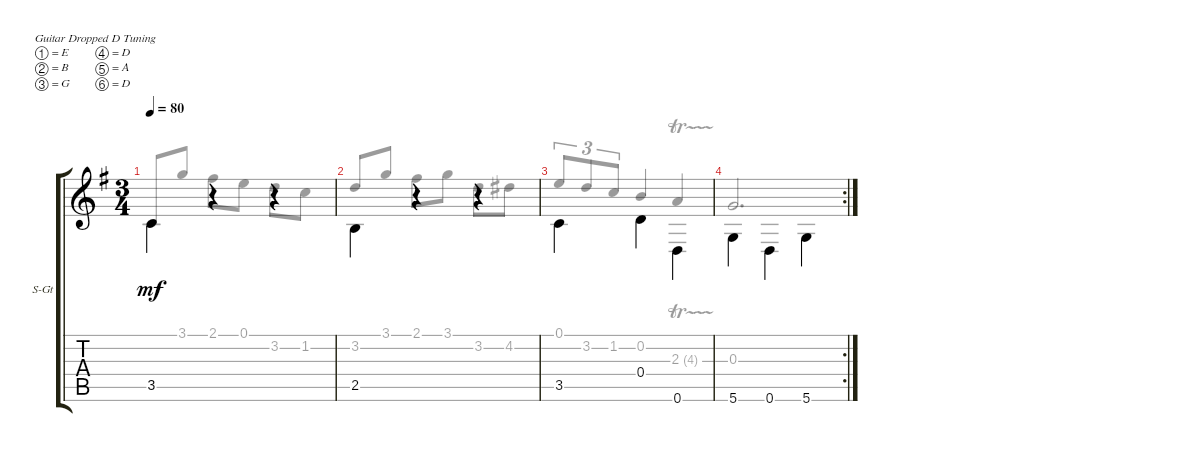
\defaultSystemsLayout 4
\bracketExtendMode groupsimilarinstruments
\useSystemSignSeparator
\singleTrackTrackNamePolicy allsystems
\multiTrackTrackNamePolicy allsystems
\firstSystemTrackNameOrientation horizontal
\otherSystemsTrackNameOrientation horizontal
\track ("Steel Guitar" "S-Gt") {instrument acousticguitarsteel}
\staff {score tabs}
\tuning (E4 B3 G3 D3 A2 D2)
\voice
\ts (3 4)
\tempo 80
\clef g2
\ks g
3.5.4{dy mf beam invert} r.4{beam invert} r.4{beam invert} |
2.5.4{beam invert} r.4{beam invert} r.4{beam invert} |
3.5.4{beam invert} 0.4.4{beam invert} 0.6.4{beam invert} |
\rc 2
5.6.4{beam invert} 0.6.4{beam invert} 5.6.4{beam invert}
\voice
\clef g2
\ottava regular
\simile none
\ks g
3.5.8{dy mf beam invert} 3.1.8 2.1.8 0.1.8 3.2.8 1.2.8 |
3.2.8{beam invert} 3.1.8 2.1.8 3.1.8 3.2.8 4.2.8 |
0.1.8{tu (3 2) beam invert} 3.2.8{tu (3 2)} 1.2.8{tu (3 2)} 0.2.4{beam invert} 2.3{tr (4 16)}.4{beam invert} |
0.3.2{d beam invert}
